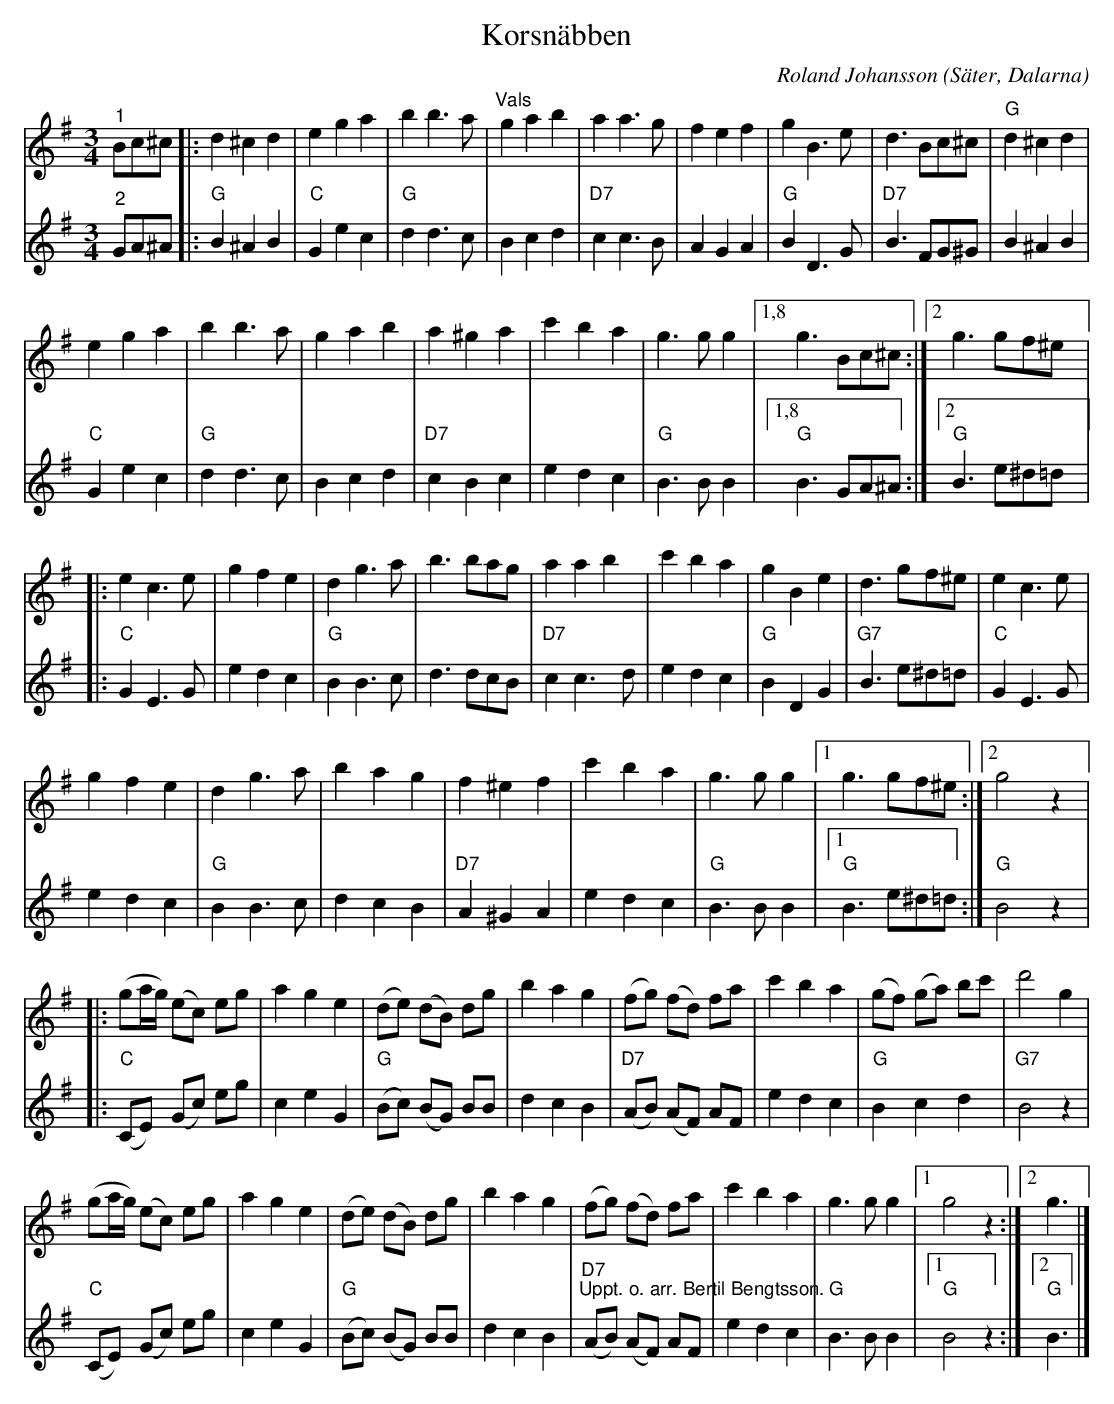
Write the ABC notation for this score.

X:1
T:Korsnäbben
O:Säter, Dalarna
C:Roland Johansson
L:1/8
M:3/4
K:G
V:1
"^1" Bc^c |: d2 ^c2 d2 | e2 g2 a2 | b2 b3 a |"^Vals" g2 a2 b2 | a2 a3 g | f2 e2 f2 | g2 B3 e | d3 Bc^c |"G" d2 ^c2 d2 |
e2 g2 a2 | b2 b3 a | g2 a2 b2 | a2 ^g2 a2 | c'2 b2 a2 | g3 g g2 |1,8 g3 Bc^c :|2 g3 gf^e |:
e2 c3 e | g2 f2 e2 | d2 g3 a | b3 bag | a2 a2 b2 | c'2 b2 a2 | g2 B2 e2 | d3 gf^e | e2 c3 e |
g2 f2 e2 | d2 g3 a | b2 a2 g2 | f2 ^e2 f2 | c'2 b2 a2 | g3 g g2 |1 g3 gf^e :|2 g4 z2 |:
(ga/g/) (ec) eg | a2 g2 e2 | (de) (dB) dg | b2 a2 g2 | (fg) (fd) fa | c'2 b2 a2 | (gf) (ga) bc' | d'4 g2 |
(ga/g/) (ec) eg | a2 g2 e2 | (de) (dB) dg | b2 a2 g2 | (fg) (fd) fa | c'2 b2 a2 | g3 g g2 |1 g4 z2 :|2 g3 |]
V:2
"^2" GA^A |:"G" B2 ^A2 B2 |"C" G2 e2 c2 |"G" d2 d3 c | B2 c2 d2 |"D7" c2 c3 B | A2 G2 A2 |
"G" B2 D3 G |"D7" B3 FG^G | B2 ^A2 B2 |"C" G2 e2 c2 |"G" d2 d3 c | B2 c2 d2 |"D7" c2 B2 c2 |
e2 d2 c2 |"G" B3 B B2 |1,8"G" B3 GA^A :|2"G" B3 e^d=d |:"C" G2 E3 G | e2 d2 c2 |"G" B2 B3 c |
d3 dcB |"D7" c2 c3 d | e2 d2 c2 |"G" B2 D2 G2 |"G7" B3 e^d=d |"C" G2 E3 G | e2 d2 c2 |
"G" B2 B3 c | d2 c2 B2 |"D7" A2 ^G2 A2 | e2 d2 c2 |"G" B3 B B2 |1"G" B3 e^d=d :|"G" B4 z2 |:
"C" (CE) (Gc) eg | c2 e2 G2 |"G" (Bc) (BG) BB | d2 c2 B2 |"D7" (AB) (AF) AF | e2 d2 c2 |
"G" B2 c2 d2 |"G7" B4 z2 |"C" (CE) (Gc) eg | c2 e2 G2 |"G" (Bc) (BG) BB | d2 c2 B2 |
"D7" "^Uppt. o. arr. Bertil Bengtsson." (AB) (AF) AF | e2 d2 c2 |"G" B3 B B2 |1"G" B4 z2 :|2 "G" B3 |]
